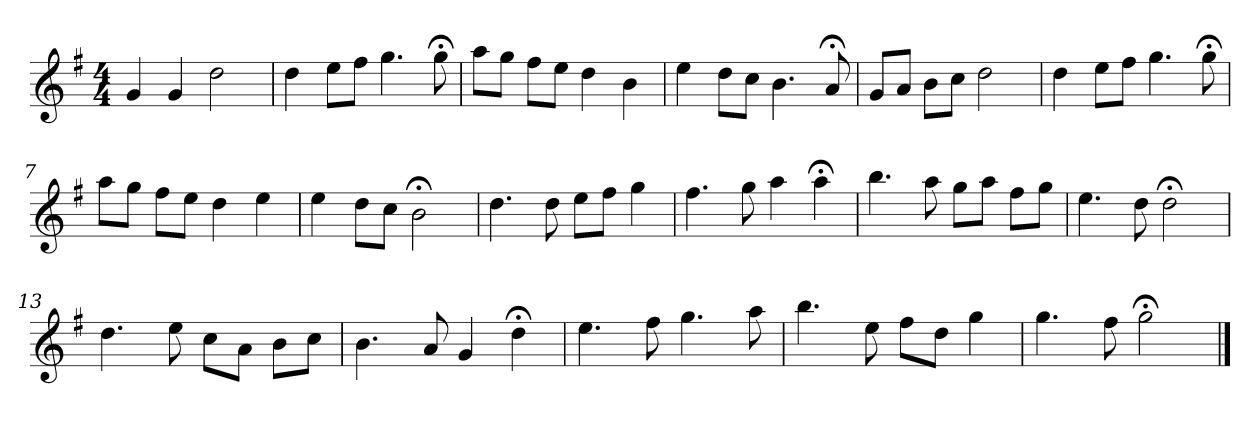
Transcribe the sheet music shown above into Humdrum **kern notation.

**kern
*part1
*staff1
*k[f#]
*G:
*M4/4
*MM120
=1
4g
4g
2dd
=2
4dd
8eeL
8ff#J
4.gg
8gg;<
=3
8aaL
8ggJ
8ff#L
8eeJ
4dd
4b
=4
4ee
8ddL
8ccJ
4.b
8a;<
=5
8gL
8aJ
8bL
8ccJ
2dd
=6
4dd
8eeL
8ff#J
4.gg
8gg;<
=7
8aaL
8ggJ
8ff#L
8eeJ
4dd
4ee
=8
4ee
8ddL
8ccJ
2b;<
=9
4.dd
8dd
8eeL
8ff#J
4gg
=10
4.ff#
8gg
4aa
4aa;<
=11
4.bb
8aa
8ggL
8aaJ
8ff#L
8ggJ
=12
4.ee
8dd
2dd;<
=13
4.dd
8ee
8ccL
8aJ
8bL
8ccJ
=14
4.b
8a
4g
4dd;<
=15
4.ee
8ff#
4.gg
8aa
=16
4.bb
8ee
8ff#L
8ddJ
4gg
=17
4.gg
8ff#
2gg;<
==
*-
